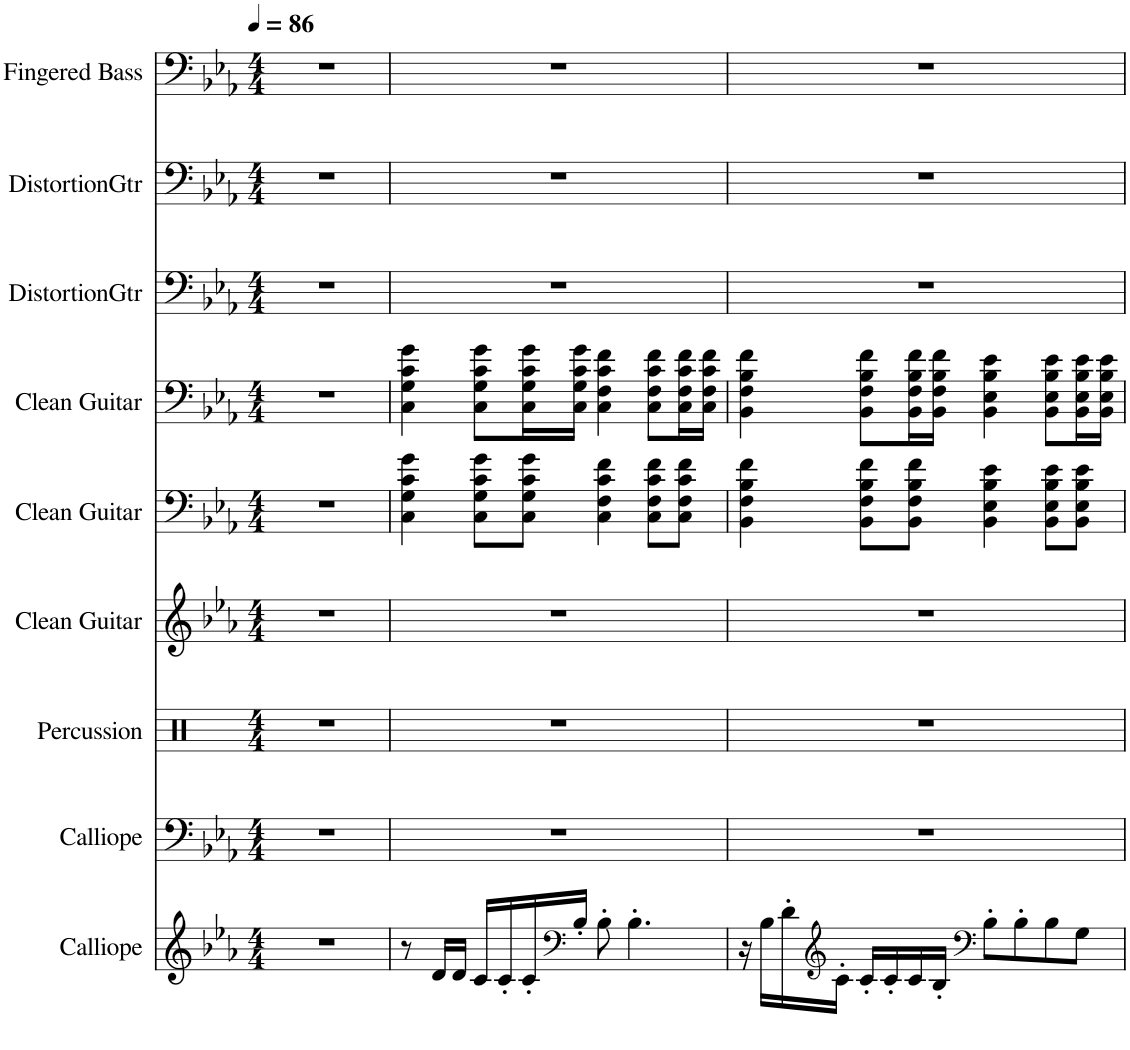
**kern	**kern	**kern	**kern	**kern	**kern	**kern	**kern	**kern
*part9	*part8	*part7	*part6	*part5	*part4	*part3	*part2	*part1
*staff9	*staff8	*staff7	*staff6	*staff5	*staff4	*staff3	*staff2	*staff1
*I"Calliope	*I"Calliope	*I"Percussion	*I"Clean Guitar	*I"Clean Guitar	*I"Clean Guitar	*I"DistortionGtr	*I"DistortionGtr	*I"Fingered Bass
*clefG2	*clefF4	*clefX	*clefG2	*clefF4	*clefF4	*clefF4	*clefF4	*clefF4
*k[b-e-a-]	*k[b-e-a-]	*k[]	*k[b-e-a-]	*k[b-e-a-]	*k[b-e-a-]	*k[b-e-a-]	*k[b-e-a-]	*k[b-e-a-]
*M4/4	*M4/4	*M4/4	*M4/4	*M4/4	*M4/4	*M4/4	*M4/4	*M4/4
*MM86	*MM86	*MM86	*MM86	*MM86	*MM86	*MM86	*MM86	*MM86
=1	=1	=1	=1	=1	=1	=1	=1	=1
1r	1r	1r	1r	1r	1r	1r	1r	1r
=2	=2	=2	=2	=2	=2	=2	=2	=2
8r	1r	1r	1r	4C\ 4G\ 4c\ 4g\	4C\ 4G\ 4c\ 4g\	1r	1r	1r
16d/LL	.	.	.	.	.	.	.	.
16d/JJ	.	.	.	.	.	.	.	.
16c/LL	.	.	.	8C\ 8G\ 8c\ 8g\L	8C\ 8G\ 8c\ 8g\L	.	.	.
16c'/	.	.	.	.	.	.	.	.
16c'/	.	.	.	8C\ 8G\ 8c\ 8g\J	16C\ 16G\ 16c\ 16g\L	.	.	.
*clefF4	*	*	*	*	*	*	*	*
16B-'/JJ	.	.	.	.	16C\ 16G\ 16c\ 16g\JJ	.	.	.
8B-'\	.	.	.	4C\ 4F\ 4c\ 4f\	4C\ 4F\ 4c\ 4f\	.	.	.
4.B-'\	.	.	.	.	.	.	.	.
.	.	.	.	8C\ 8F\ 8c\ 8f\L	8C\ 8F\ 8c\ 8f\L	.	.	.
.	.	.	.	8C\ 8F\ 8c\ 8f\J	16C\ 16F\ 16c\ 16f\L	.	.	.
.	.	.	.	.	16C\ 16F\ 16c\ 16f\JJ	.	.	.
=3	=3	=3	=3	=3	=3	=3	=3	=3
16r	1r	1r	1r	4BB-\ 4F\ 4B-\ 4f\	4BB-\ 4F\ 4B-\ 4f\	1r	1r	1r
16B-\LL	.	.	.	.	.	.	.	.
16d'\	.	.	.	.	.	.	.	.
*clefG2	*	*	*	*	*	*	*	*
16c'\JJ	.	.	.	.	.	.	.	.
16c'/LL	.	.	.	8BB-\ 8F\ 8B-\ 8f\L	8BB-\ 8F\ 8B-\ 8f\L	.	.	.
16c'/	.	.	.	.	.	.	.	.
16c/	.	.	.	8BB-\ 8F\ 8B-\ 8f\J	16BB-\ 16F\ 16B-\ 16f\L	.	.	.
16B-'/JJ	.	.	.	.	16BB-\ 16F\ 16B-\ 16f\JJ	.	.	.
*clefF4	*	*	*	*	*	*	*	*
8B-'\L	.	.	.	4BB-\ 4E-\ 4B-\ 4e-\	4BB-\ 4E-\ 4B-\ 4e-\	.	.	.
8B-'\	.	.	.	.	.	.	.	.
8B-\	.	.	.	8BB-\ 8E-\ 8B-\ 8e-\L	8BB-\ 8E-\ 8B-\ 8e-\L	.	.	.
8G\J	.	.	.	8BB-\ 8E-\ 8B-\ 8e-\J	16BB-\ 16E-\ 16B-\ 16e-\L	.	.	.
.	.	.	.	.	16BB-\ 16E-\ 16B-\ 16e-\JJ	.	.	.
=	=	=	=	=	=	=	=	=
*-	*-	*-	*-	*-	*-	*-	*-	*-
